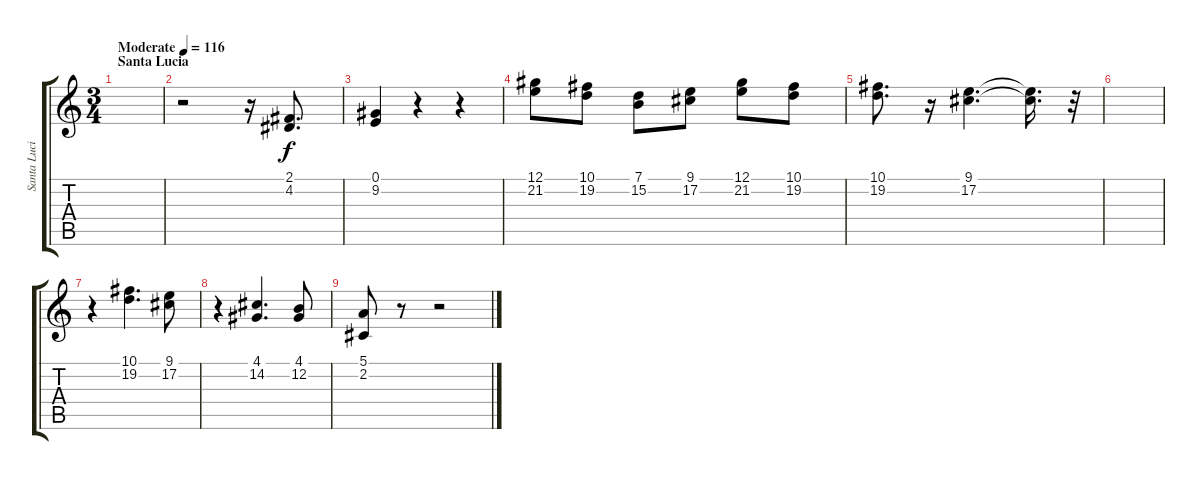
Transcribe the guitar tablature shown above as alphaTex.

\track ("Santa Lucia: мелодия 1 (скрипка)" "Santa Luci") {instrument violin}
\staff {score tabs}
\tuning (E4 B3 G3 D3 A2 E2) {hide}
\ts (3 4)
\section ("" "Santa Lucia")
\tempo (116 "Moderate")
\tempo 90
\tempo (116 "Moderate")
\clef g2
\ks c
|
r.2 r.16 (2.1 4.2).8{d} |
(0.1 9.2).4 r.4 r.4 |
(12.1 21.2).8 (10.1 19.2).8 (7.1 15.2).8 (9.1 17.2).8 (12.1 21.2).8 (10.1 19.2).8 |
(10.1 19.2).8{d} r.16 (9.1 17.2).4{d} (9.1{t} 17.2{t}).16{d} r.32 |
|
r.4 (10.1 19.2).4{d} (9.1 17.2).8 |
r.4 (4.1 14.2).4{d} (4.1 12.2).8 |
(5.1 2.2).8 r.8 r.2
